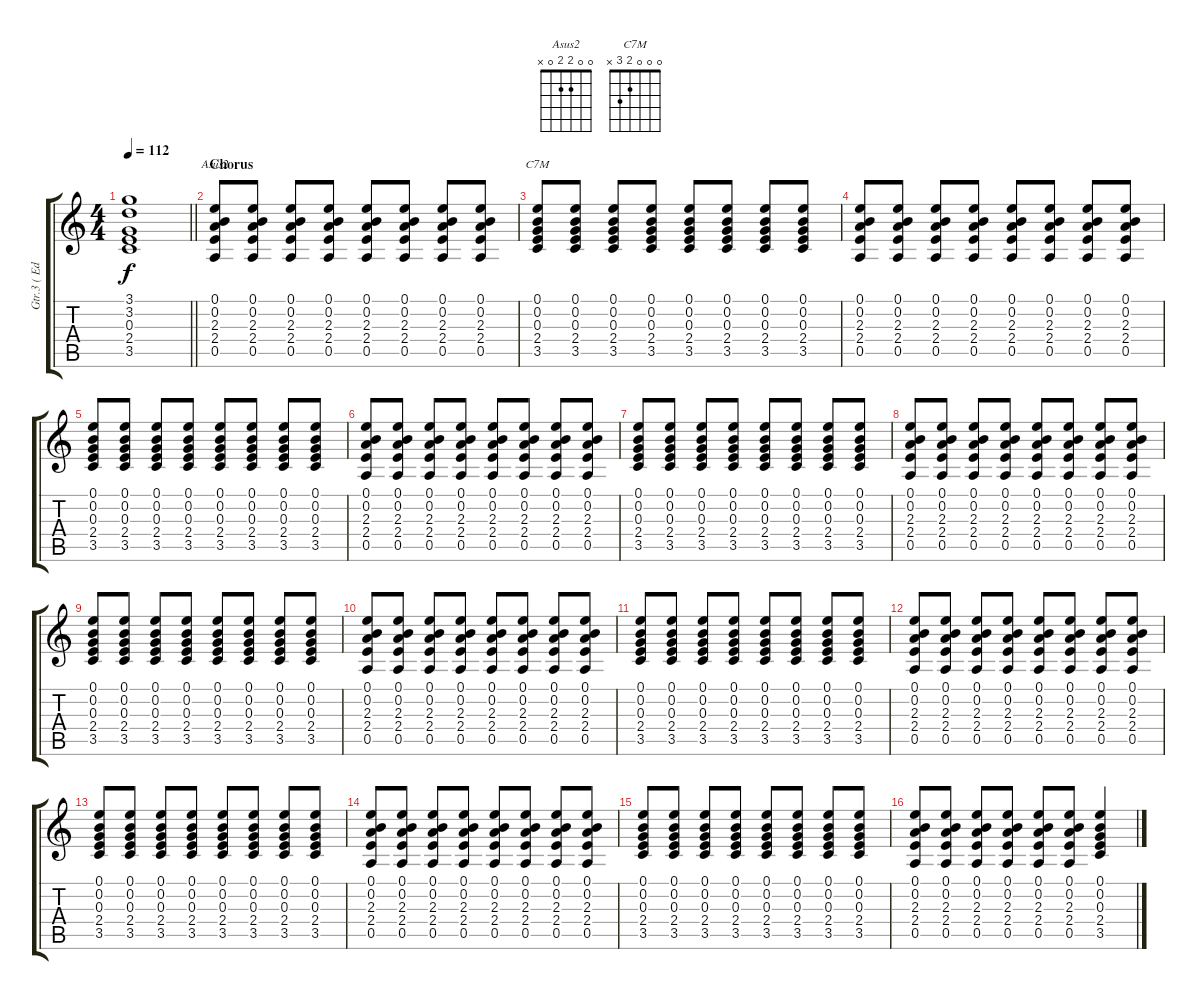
\track ("Gtr.3 ( Edward O' Brien )" "Gtr.3 ( Ed") {instrument overdrivenguitar}
\staff {score tabs}
\tuning (E4 B3 G3 D3 A2 E2) {hide}
\chord ("Asus2" 0 0 2 2 0 x)
\chord ("C7M" 0 0 0 2 3 x)
\ts (4 4)
\tempo 112
\clef g2
\barLineRight lightlight
\ks c
(3.1{t} 3.2{t} 0.3{t} 2.4{t} 3.5{t}).1{dy f} |
\section ("" "Chorus")
(0.1 0.2 2.3 2.4 0.5).8{ch "Asus2"} (0.1 0.2 2.3 2.4 0.5).8 (0.1 0.2 2.3 2.4 0.5).8 (0.1 0.2 2.3 2.4 0.5).8 (0.1 0.2 2.3 2.4 0.5).8 (0.1 0.2 2.3 2.4 0.5).8 (0.1 0.2 2.3 2.4 0.5).8 (0.1 0.2 2.3 2.4 0.5).8 |
(0.1 0.2 0.3 2.4 3.5).8{ch "C7M"} (0.1 0.2 0.3 2.4 3.5).8 (0.1 0.2 0.3 2.4 3.5).8 (0.1 0.2 0.3 2.4 3.5).8 (0.1 0.2 0.3 2.4 3.5).8 (0.1 0.2 0.3 2.4 3.5).8 (0.1 0.2 0.3 2.4 3.5).8 (0.1 0.2 0.3 2.4 3.5).8 |
(0.1 0.2 2.3 2.4 0.5).8 (0.1 0.2 2.3 2.4 0.5).8 (0.1 0.2 2.3 2.4 0.5).8 (0.1 0.2 2.3 2.4 0.5).8 (0.1 0.2 2.3 2.4 0.5).8 (0.1 0.2 2.3 2.4 0.5).8 (0.1 0.2 2.3 2.4 0.5).8 (0.1 0.2 2.3 2.4 0.5).8 |
(0.1 0.2 0.3 2.4 3.5).8 (0.1 0.2 0.3 2.4 3.5).8 (0.1 0.2 0.3 2.4 3.5).8 (0.1 0.2 0.3 2.4 3.5).8 (0.1 0.2 0.3 2.4 3.5).8 (0.1 0.2 0.3 2.4 3.5).8 (0.1 0.2 0.3 2.4 3.5).8 (0.1 0.2 0.3 2.4 3.5).8 |
(0.1 0.2 2.3 2.4 0.5).8 (0.1 0.2 2.3 2.4 0.5).8 (0.1 0.2 2.3 2.4 0.5).8 (0.1 0.2 2.3 2.4 0.5).8 (0.1 0.2 2.3 2.4 0.5).8 (0.1 0.2 2.3 2.4 0.5).8 (0.1 0.2 2.3 2.4 0.5).8 (0.1 0.2 2.3 2.4 0.5).8 |
(0.1 0.2 0.3 2.4 3.5).8 (0.1 0.2 0.3 2.4 3.5).8 (0.1 0.2 0.3 2.4 3.5).8 (0.1 0.2 0.3 2.4 3.5).8 (0.1 0.2 0.3 2.4 3.5).8 (0.1 0.2 0.3 2.4 3.5).8 (0.1 0.2 0.3 2.4 3.5).8 (0.1 0.2 0.3 2.4 3.5).8 |
(0.1 0.2 2.3 2.4 0.5).8 (0.1 0.2 2.3 2.4 0.5).8 (0.1 0.2 2.3 2.4 0.5).8 (0.1 0.2 2.3 2.4 0.5).8 (0.1 0.2 2.3 2.4 0.5).8 (0.1 0.2 2.3 2.4 0.5).8 (0.1 0.2 2.3 2.4 0.5).8 (0.1 0.2 2.3 2.4 0.5).8 |
(0.1 0.2 0.3 2.4 3.5).8 (0.1 0.2 0.3 2.4 3.5).8 (0.1 0.2 0.3 2.4 3.5).8 (0.1 0.2 0.3 2.4 3.5).8 (0.1 0.2 0.3 2.4 3.5).8 (0.1 0.2 0.3 2.4 3.5).8 (0.1 0.2 0.3 2.4 3.5).8 (0.1 0.2 0.3 2.4 3.5).8 |
(0.1 0.2 2.3 2.4 0.5).8 (0.1 0.2 2.3 2.4 0.5).8 (0.1 0.2 2.3 2.4 0.5).8 (0.1 0.2 2.3 2.4 0.5).8 (0.1 0.2 2.3 2.4 0.5).8 (0.1 0.2 2.3 2.4 0.5).8 (0.1 0.2 2.3 2.4 0.5).8 (0.1 0.2 2.3 2.4 0.5).8 |
(0.1 0.2 0.3 2.4 3.5).8 (0.1 0.2 0.3 2.4 3.5).8 (0.1 0.2 0.3 2.4 3.5).8 (0.1 0.2 0.3 2.4 3.5).8 (0.1 0.2 0.3 2.4 3.5).8 (0.1 0.2 0.3 2.4 3.5).8 (0.1 0.2 0.3 2.4 3.5).8 (0.1 0.2 0.3 2.4 3.5).8 |
(0.1 0.2 2.3 2.4 0.5).8 (0.1 0.2 2.3 2.4 0.5).8 (0.1 0.2 2.3 2.4 0.5).8 (0.1 0.2 2.3 2.4 0.5).8 (0.1 0.2 2.3 2.4 0.5).8 (0.1 0.2 2.3 2.4 0.5).8 (0.1 0.2 2.3 2.4 0.5).8 (0.1 0.2 2.3 2.4 0.5).8 |
(0.1 0.2 0.3 2.4 3.5).8 (0.1 0.2 0.3 2.4 3.5).8 (0.1 0.2 0.3 2.4 3.5).8 (0.1 0.2 0.3 2.4 3.5).8 (0.1 0.2 0.3 2.4 3.5).8 (0.1 0.2 0.3 2.4 3.5).8 (0.1 0.2 0.3 2.4 3.5).8 (0.1 0.2 0.3 2.4 3.5).8 |
(0.1 0.2 2.3 2.4 0.5).8 (0.1 0.2 2.3 2.4 0.5).8 (0.1 0.2 2.3 2.4 0.5).8 (0.1 0.2 2.3 2.4 0.5).8 (0.1 0.2 2.3 2.4 0.5).8 (0.1 0.2 2.3 2.4 0.5).8 (0.1 0.2 2.3 2.4 0.5).8 (0.1 0.2 2.3 2.4 0.5).8 |
(0.1 0.2 0.3 2.4 3.5).8 (0.1 0.2 0.3 2.4 3.5).8 (0.1 0.2 0.3 2.4 3.5).8 (0.1 0.2 0.3 2.4 3.5).8 (0.1 0.2 0.3 2.4 3.5).8 (0.1 0.2 0.3 2.4 3.5).8 (0.1 0.2 0.3 2.4 3.5).8 (0.1 0.2 0.3 2.4 3.5).8 |
(0.1 0.2 2.3 2.4 0.5).8 (0.1 0.2 2.3 2.4 0.5).8 (0.1 0.2 2.3 2.4 0.5).8 (0.1 0.2 2.3 2.4 0.5).8 (0.1 0.2 2.3 2.4 0.5).8 (0.1 0.2 2.3 2.4 0.5).8 (0.1 0.2 0.3 2.4 3.5).4
